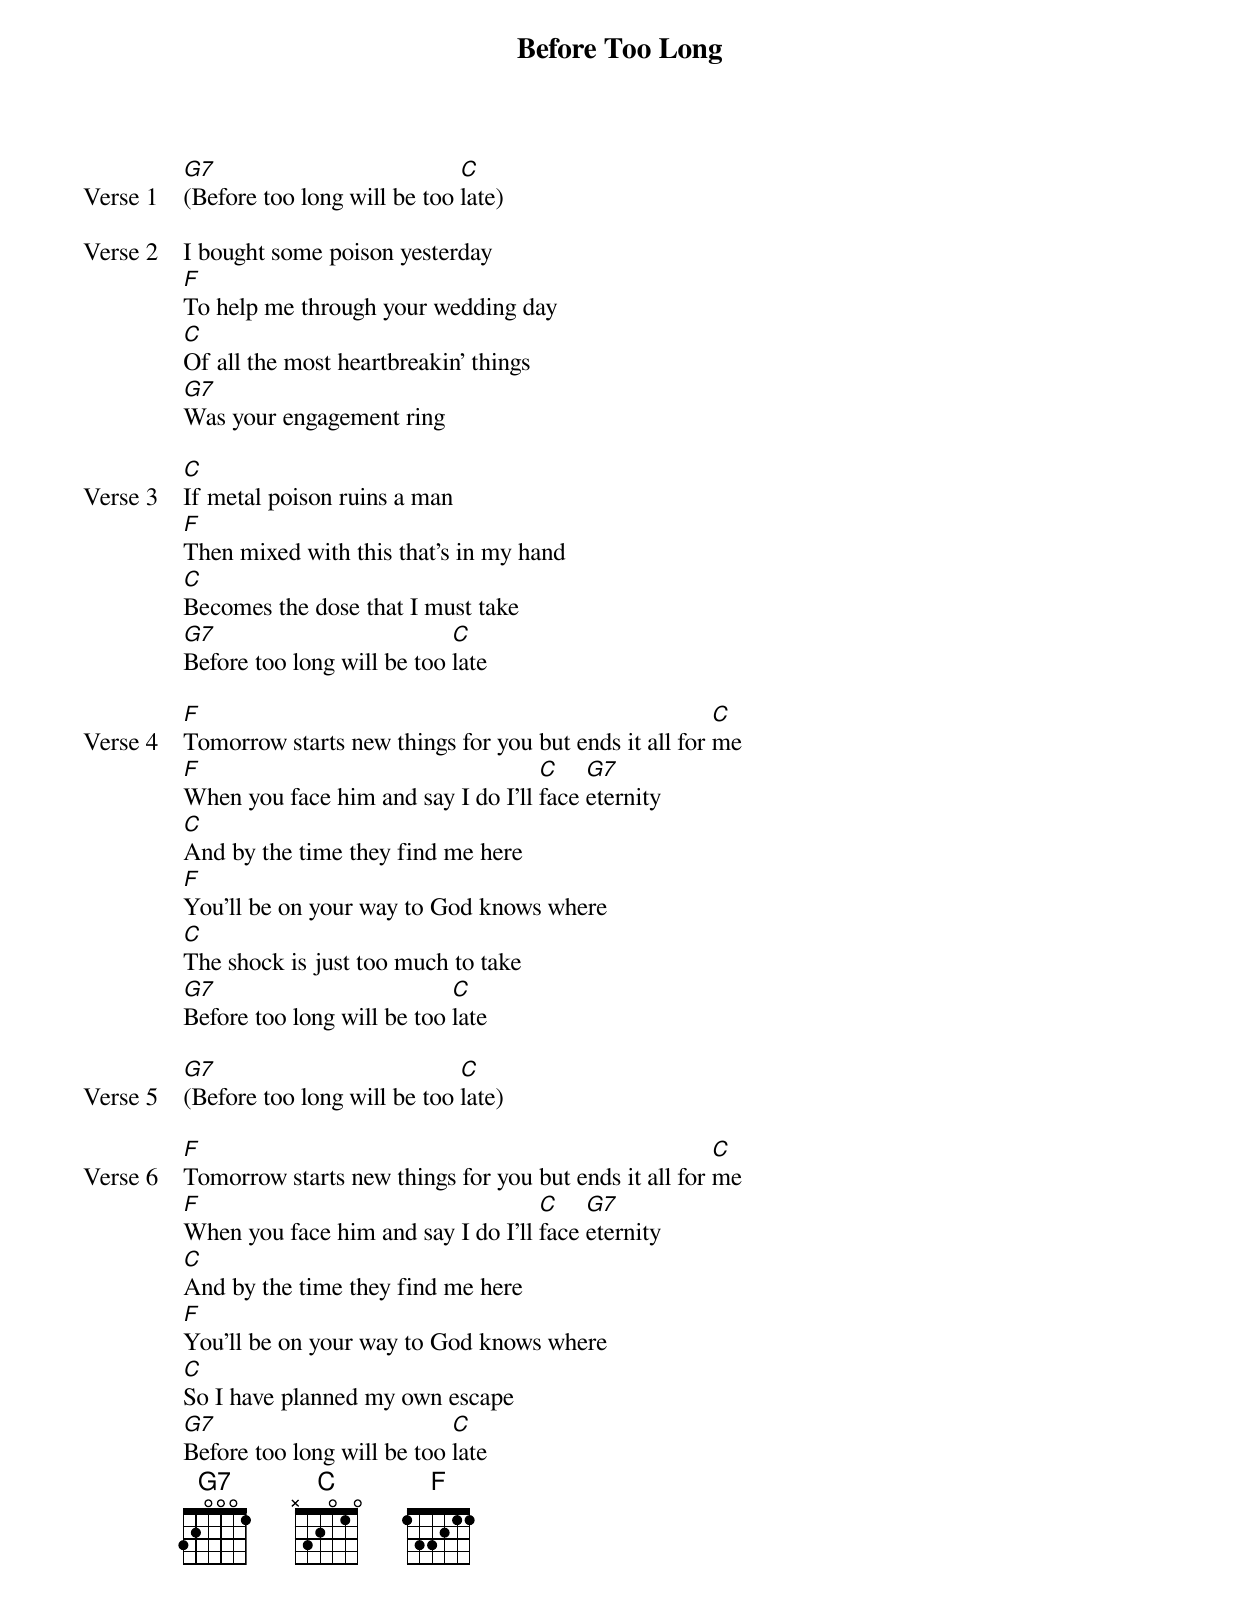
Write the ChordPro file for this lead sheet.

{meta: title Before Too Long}
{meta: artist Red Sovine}
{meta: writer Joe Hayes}

{start_of_verse: Verse 1}
[G7](Before too long will be too [C]late)
{end_of_verse}

{start_of_verse: Verse 2}
I bought some poison yesterday
[F]To help me through your wedding day
[C]Of all the most heartbreakin' things
[G7]Was your engagement ring
{end_of_verse}

{start_of_verse: Verse 3}
[C]If metal poison ruins a man
[F]Then mixed with this that's in my hand
[C]Becomes the dose that I must take
[G7]Before too long will be too [C]late
{end_of_verse}

{start_of_verse: Verse 4}
[F]Tomorrow starts new things for you but ends it all for [C]me
[F]When you face him and say I do I'll [C]face [G7]eternity
[C]And by the time they find me here
[F]You'll be on your way to God knows where
[C]The shock is just too much to take
[G7]Before too long will be too [C]late
{end_of_verse}

{start_of_verse: Verse 5}
[G7](Before too long will be too [C]late)
{end_of_verse}

{start_of_verse: Verse 6}
[F]Tomorrow starts new things for you but ends it all for [C]me
[F]When you face him and say I do I'll [C]face [G7]eternity
[C]And by the time they find me here
[F]You'll be on your way to God knows where
[C]So I have planned my own escape
[G7]Before too long will be too [C]late
{end_of_verse}
